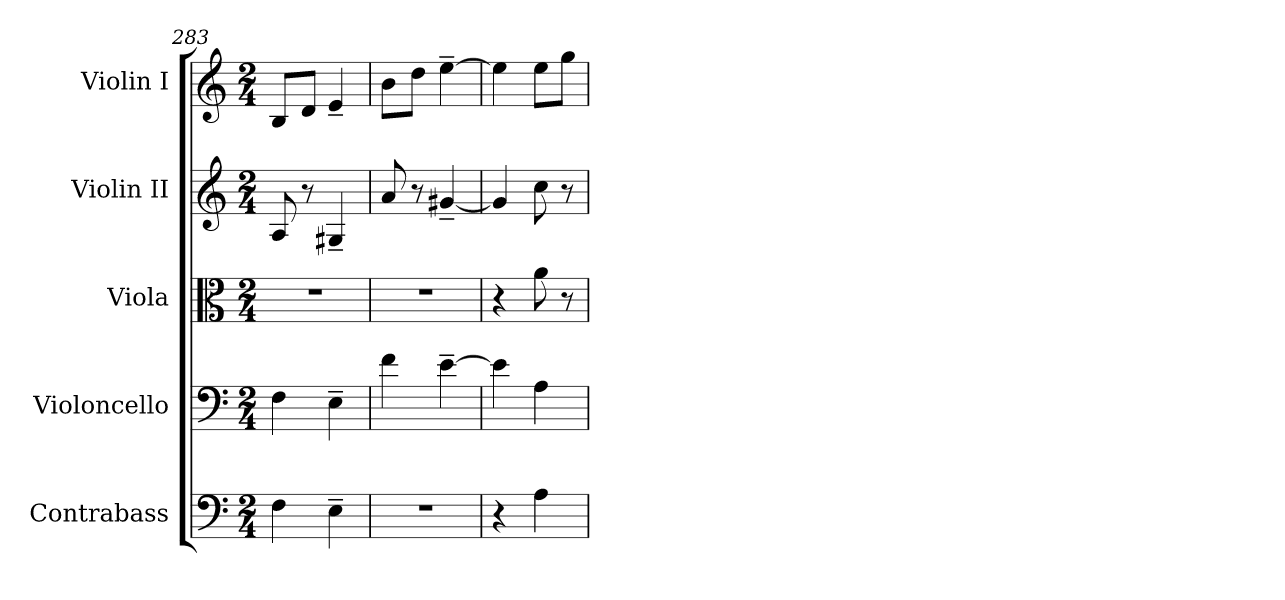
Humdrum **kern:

**kern	**kern	**kern	**kern	**kern
*part5	*part4	*part3	*part2	*part1
*staff5	*staff4	*staff3	*staff2	*staff1
*I"Contrabass	*I"Violoncello	*I"Viola	*I"Violin II	*I"Violin I
*I'Cb.	*I'Vc.	*I'Vla.	*I'Vln. II	*I'Vln. I
*clefF4	*clefF4	*clefC3	*clefG2	*clefG2
*ITrd7c12	*	*	*	*
*k[]	*k[]	*k[]	*k[]	*k[]
*M2/4	*M2/4	*M2/4	*M2/4	*M2/4
=283	=283	=283	=283	=283
4FF\	4F\	2r	8A/	8B/L
.	.	.	8r	8d/J
4EE~\	4E~\	.	4G#X~/	4e~/
=284	=284	=284	=284	=284
2r	4f\	2r	8a/	8b\L
.	.	.	8r	8dd\J
.	[4e~\	.	[4g#X~/	[4ee~\
=285	=285	=285	=285	=285
4r	4e\]	4r	4g#/]	4ee\]
4AA\	4A\	8a\	8cc\	8ee\L
.	.	8r	8r	8gg\J
=	=	=	=	=
*-	*-	*-	*-	*-
